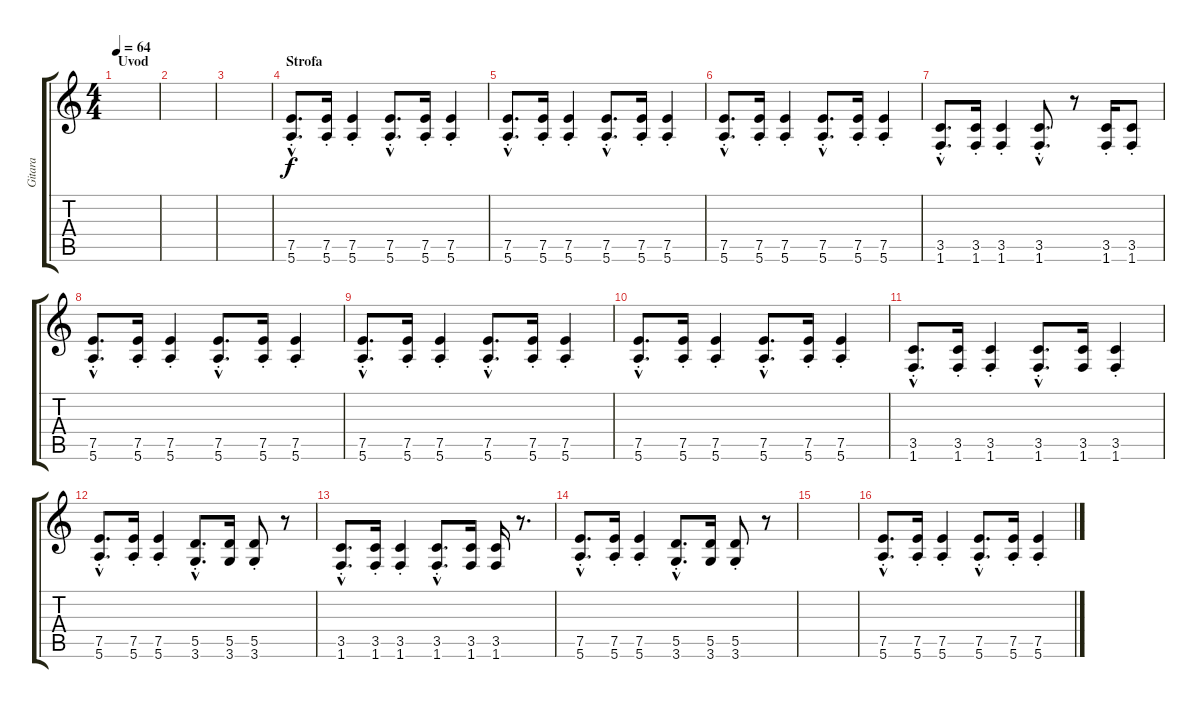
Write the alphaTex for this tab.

\track ("Gitara" "Gitara") {instrument distortionguitar}
\staff {score tabs}
\tuning (E4 B3 G3 D3 A2 E2) {hide}
\ts (4 4)
\section ("" "Uvod")
\tempo 64
\clef g2
\ks c
|
|
|
\section ("" "Strofa")
(7.5{hac st} 5.6{hac st}).8{d} (7.5{st} 5.6{st}).16 (7.5{st} 5.6{st}).4 (7.5{hac st} 5.6{hac st}).8{d} (7.5{st} 5.6{st}).16 (7.5{st} 5.6{st}).4 |
(7.5{hac st} 5.6{hac st}).8{d} (7.5{st} 5.6{st}).16 (7.5{st} 5.6{st}).4 (7.5{hac st} 5.6{hac st}).8{d} (7.5{st} 5.6{st}).16 (7.5{st} 5.6{st}).4 |
(7.5{hac st} 5.6{hac st}).8{d} (7.5{st} 5.6{st}).16 (7.5{st} 5.6{st}).4 (7.5{hac st} 5.6{hac st}).8{d} (7.5{st} 5.6{st}).16 (7.5{st} 5.6{st}).4 |
(3.5{hac st} 1.6{hac st}).8{d} (3.5{st} 1.6{st}).16 (3.5{st} 1.6{st}).4 (3.5{hac st} 1.6{hac st}).8{d} r.8 (3.5{st} 1.6{st}).16 (3.5{st} 1.6{st}).8 |
(7.5{hac st} 5.6{hac st}).8{d} (7.5{st} 5.6{st}).16 (7.5{st} 5.6{st}).4 (7.5{hac st} 5.6{hac st}).8{d} (7.5{st} 5.6{st}).16 (7.5{st} 5.6{st}).4 |
(7.5{hac st} 5.6{hac st}).8{d} (7.5{st} 5.6{st}).16 (7.5{st} 5.6{st}).4 (7.5{hac st} 5.6{hac st}).8{d} (7.5{st} 5.6{st}).16 (7.5{st} 5.6{st}).4 |
(7.5{hac st} 5.6{hac st}).8{d} (7.5{st} 5.6{st}).16 (7.5{st} 5.6{st}).4 (7.5{hac st} 5.6{hac st}).8{d} (7.5{st} 5.6{st}).16 (7.5{st} 5.6{st}).4 |
(3.5{hac st} 1.6{hac st}).8{d} (3.5{st} 1.6{st}).16 (3.5{st} 1.6{st}).4 (3.5{hac st} 1.6{hac st}).8{d} (3.5 1.6).16 (3.5{st} 1.6{st}).4 |
(7.5{hac st} 5.6{hac st}).8{d} (7.5{st} 5.6{st}).16 (7.5{st} 5.6{st}).4 (5.5{hac st} 3.6{hac st}).8{d} (5.5 3.6).16 (5.5{st} 3.6{st}).8 r.8 |
(3.5{hac st} 1.6{hac st}).8{d} (3.5{st} 1.6{st}).16 (3.5{st} 1.6{st}).4 (3.5{hac st} 1.6{hac st}).8{d} (3.5 1.6).16 (3.5 1.6).16 r.8{d} |
(7.5{hac st} 5.6{hac st}).8{d} (7.5{st} 5.6{st}).16 (7.5{st} 5.6{st}).4 (5.5{hac st} 3.6{hac st}).8{d} (5.5 3.6).16 (5.5{st} 3.6{st}).8 r.8 |
|
(7.5{hac st} 5.6{hac st}).8{d} (7.5{st} 5.6{st}).16 (7.5{st} 5.6{st}).4 (7.5{hac st} 5.6{hac st}).8{d} (7.5{st} 5.6{st}).16 (7.5{st} 5.6{st}).4
